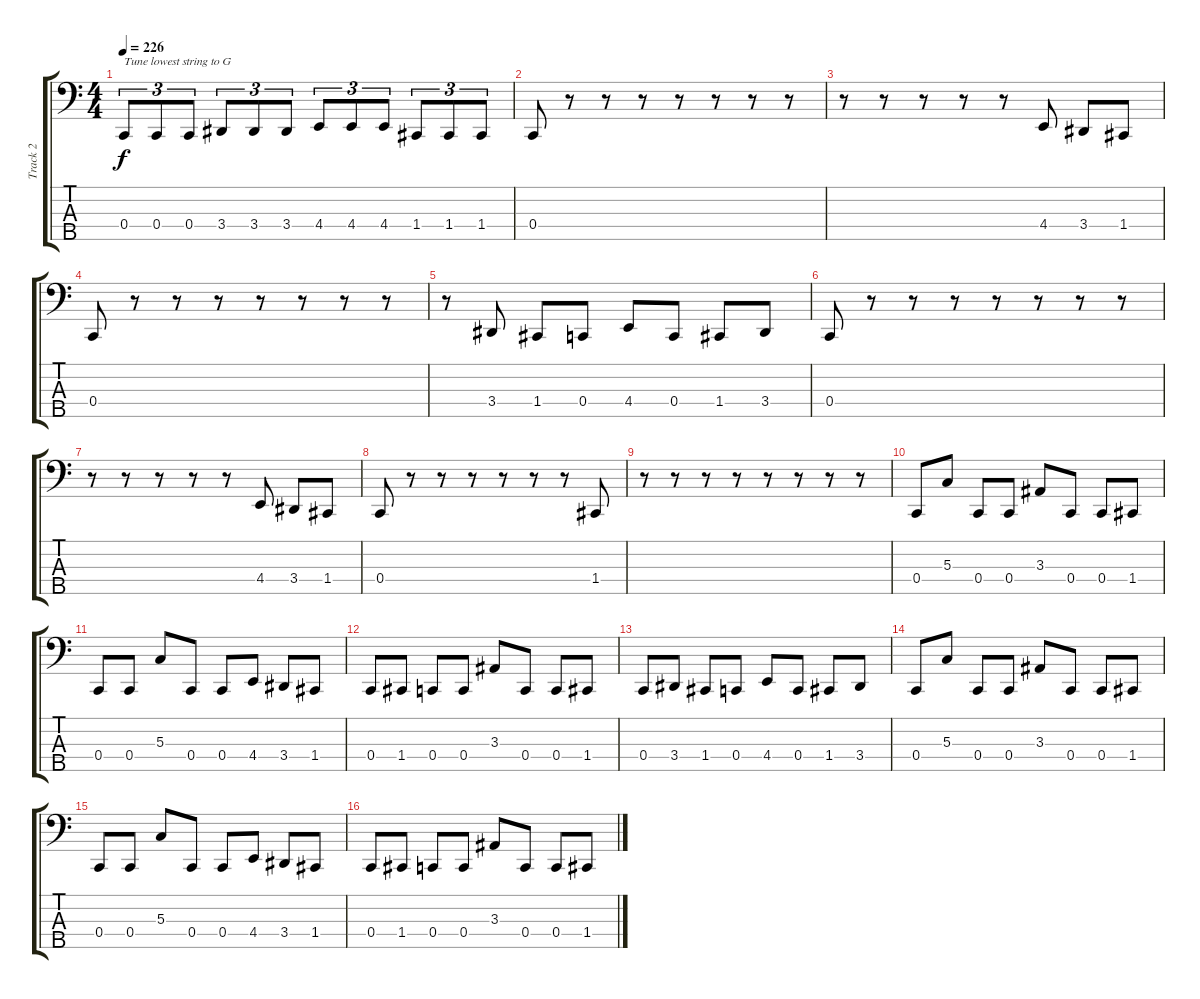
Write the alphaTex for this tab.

\track ("Track 2" "Track 2") {instrument electricbasspick}
\staff {score tabs}
\tuning (F2 C2 G1 C1 G0) {hide}
\ts (4 4)
\tempo 226
\clef f4
\ks c
0.4.8{tu (3 2) txt "Tune lowest string to G" dy f instrument electricbasspick} 0.4.8{tu (3 2)} 0.4.8{tu (3 2)} 3.4.8{tu (3 2)} 3.4.8{tu (3 2)} 3.4.8{tu (3 2)} 4.4.8{tu (3 2)} 4.4.8{tu (3 2)} 4.4.8{tu (3 2)} 1.4.8{tu (3 2)} 1.4.8{tu (3 2)} 1.4.8{tu (3 2)} |
0.4.8 r.8 r.8 r.8 r.8 r.8 r.8 r.8 |
r.8 r.8 r.8 r.8 r.8 4.4.8 3.4.8 1.4.8 |
0.4.8 r.8 r.8 r.8 r.8 r.8 r.8 r.8 |
r.8 3.4.8 1.4.8 0.4.8 4.4.8 0.4.8 1.4.8 3.4.8 |
0.4.8 r.8 r.8 r.8 r.8 r.8 r.8 r.8 |
r.8 r.8 r.8 r.8 r.8 4.4.8 3.4.8 1.4.8 |
0.4.8 r.8 r.8 r.8 r.8 r.8 r.8 1.4.8 |
r.8 r.8 r.8 r.8 r.8 r.8 r.8 r.8 |
0.4.8 5.3.8 0.4.8 0.4.8 3.3.8 0.4.8 0.4.8 1.4.8 |
0.4.8 0.4.8 5.3.8 0.4.8 0.4.8 4.4.8 3.4.8 1.4.8 |
0.4.8 1.4.8 0.4.8 0.4.8 3.3.8 0.4.8 0.4.8 1.4.8 |
0.4.8 3.4.8 1.4.8 0.4.8 4.4.8 0.4.8 1.4.8 3.4.8 |
0.4.8 5.3.8 0.4.8 0.4.8 3.3.8 0.4.8 0.4.8 1.4.8 |
0.4.8 0.4.8 5.3.8 0.4.8 0.4.8 4.4.8 3.4.8 1.4.8 |
0.4.8 1.4.8 0.4.8 0.4.8 3.3.8 0.4.8 0.4.8 1.4.8
